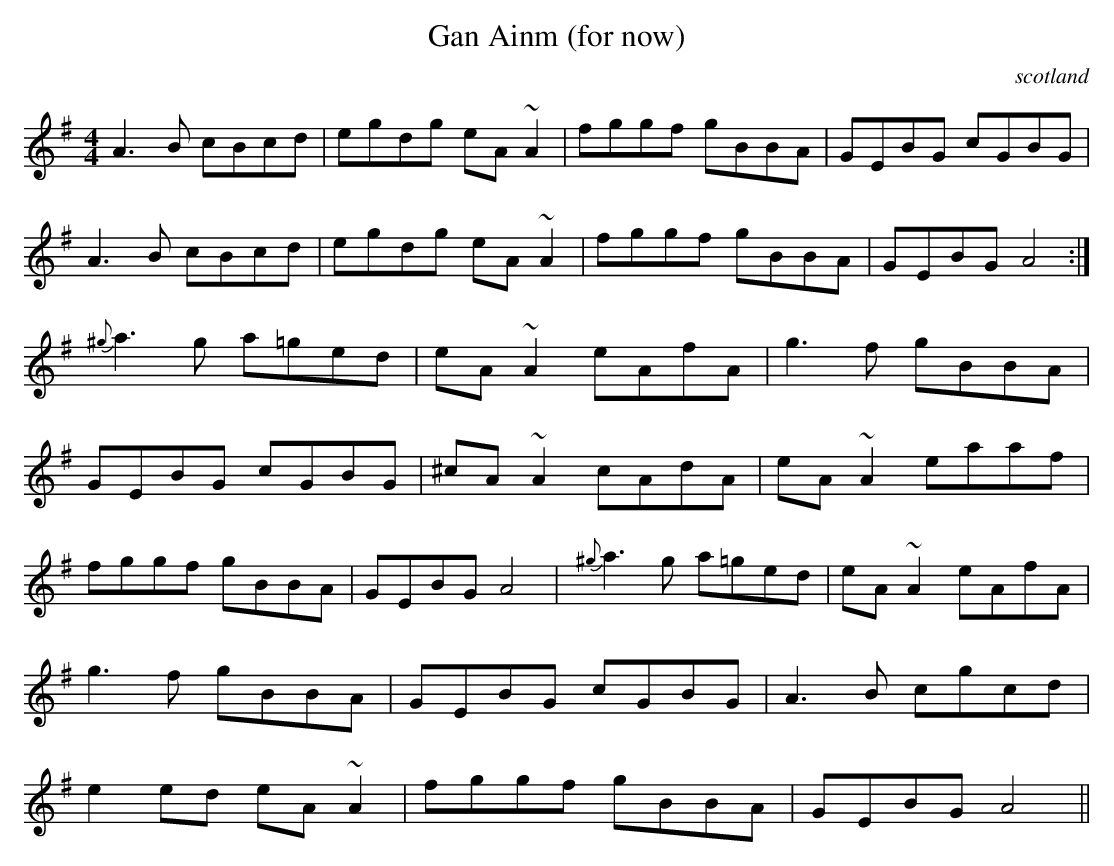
X:1
T:Gan Ainm (for now)
O:scotland
M:4/4
L:1/8
K:ADor
A3 B cBcd|egdg eA ~A2|fggf gBBA|GEBG cGBG|A3 B \
cBcd|egdg eA ~A2|fggf gBBA|GEBG A4:|{^g}a3g a=ged|\
eA ~A2eAfA|g3 f gBBA|GEBG cGBG|^cA ~A2cAdA|\
eA ~A2eaaf|fggf gBBA|GEBG A4|{^g}a3g a=ged|eA ~A2\
eAfA|g3 f gBBA|GEBG cGBG|A3 B cgcd|e2ed eA ~A2|\
fggf gBBA|GEBG A4||
